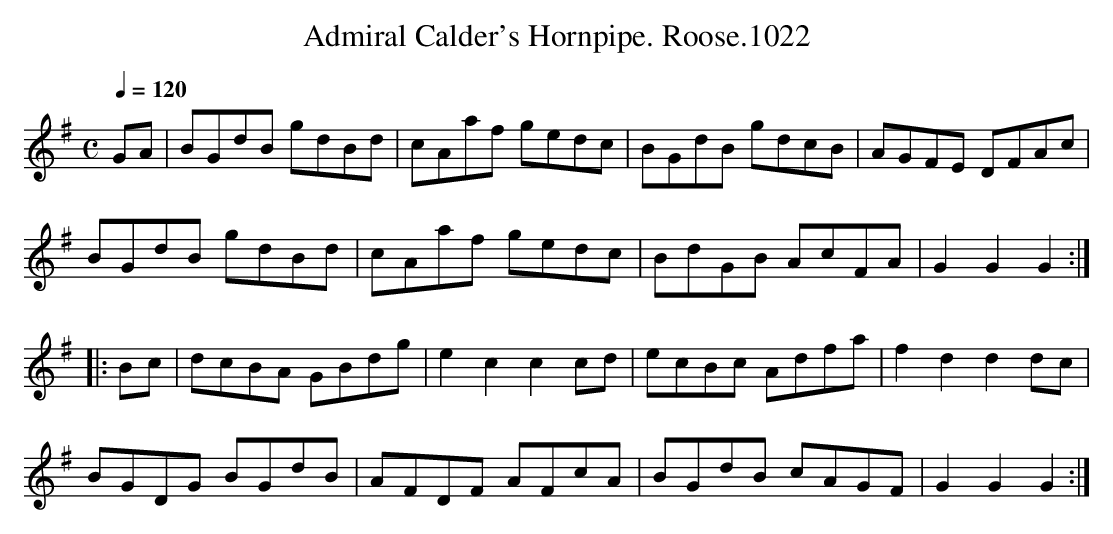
X:1
T:Admiral Calder's Hornpipe. Roose.1022
Q:1/4=120
L:1/8
M:C
K:G
GA|BGdB gdBd|cAaf gedc| BGdB gdcB|AGFE DFAc|
BGdB gdBd|cAaf gedc| BdGB AcFA|G2G2G2:|
|:Bc|dcBA GBdg | e2c2c2 cd|ecBc Adfa|f2d2d2dc|
BGDG BGdB|AFDF AFcA|BGdB cAGF|G2G2G2:|
